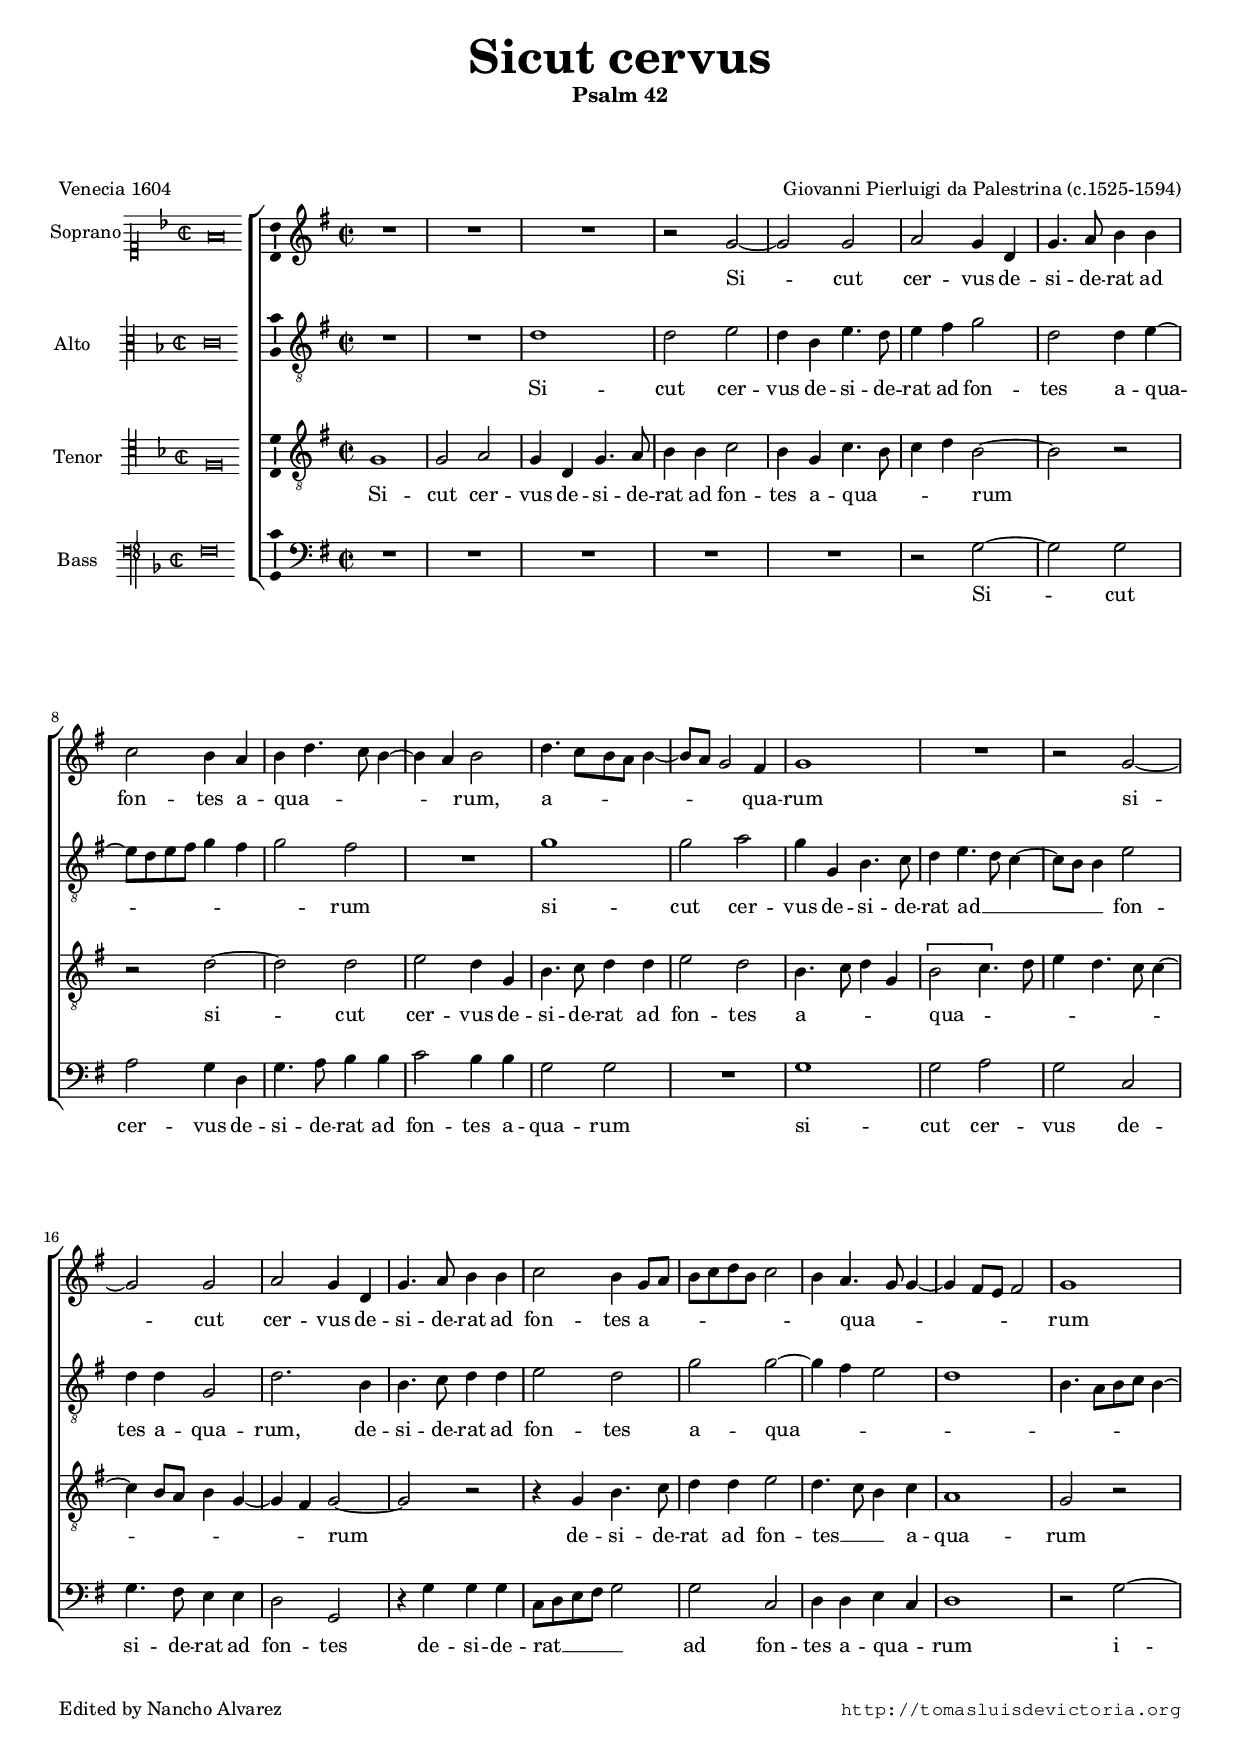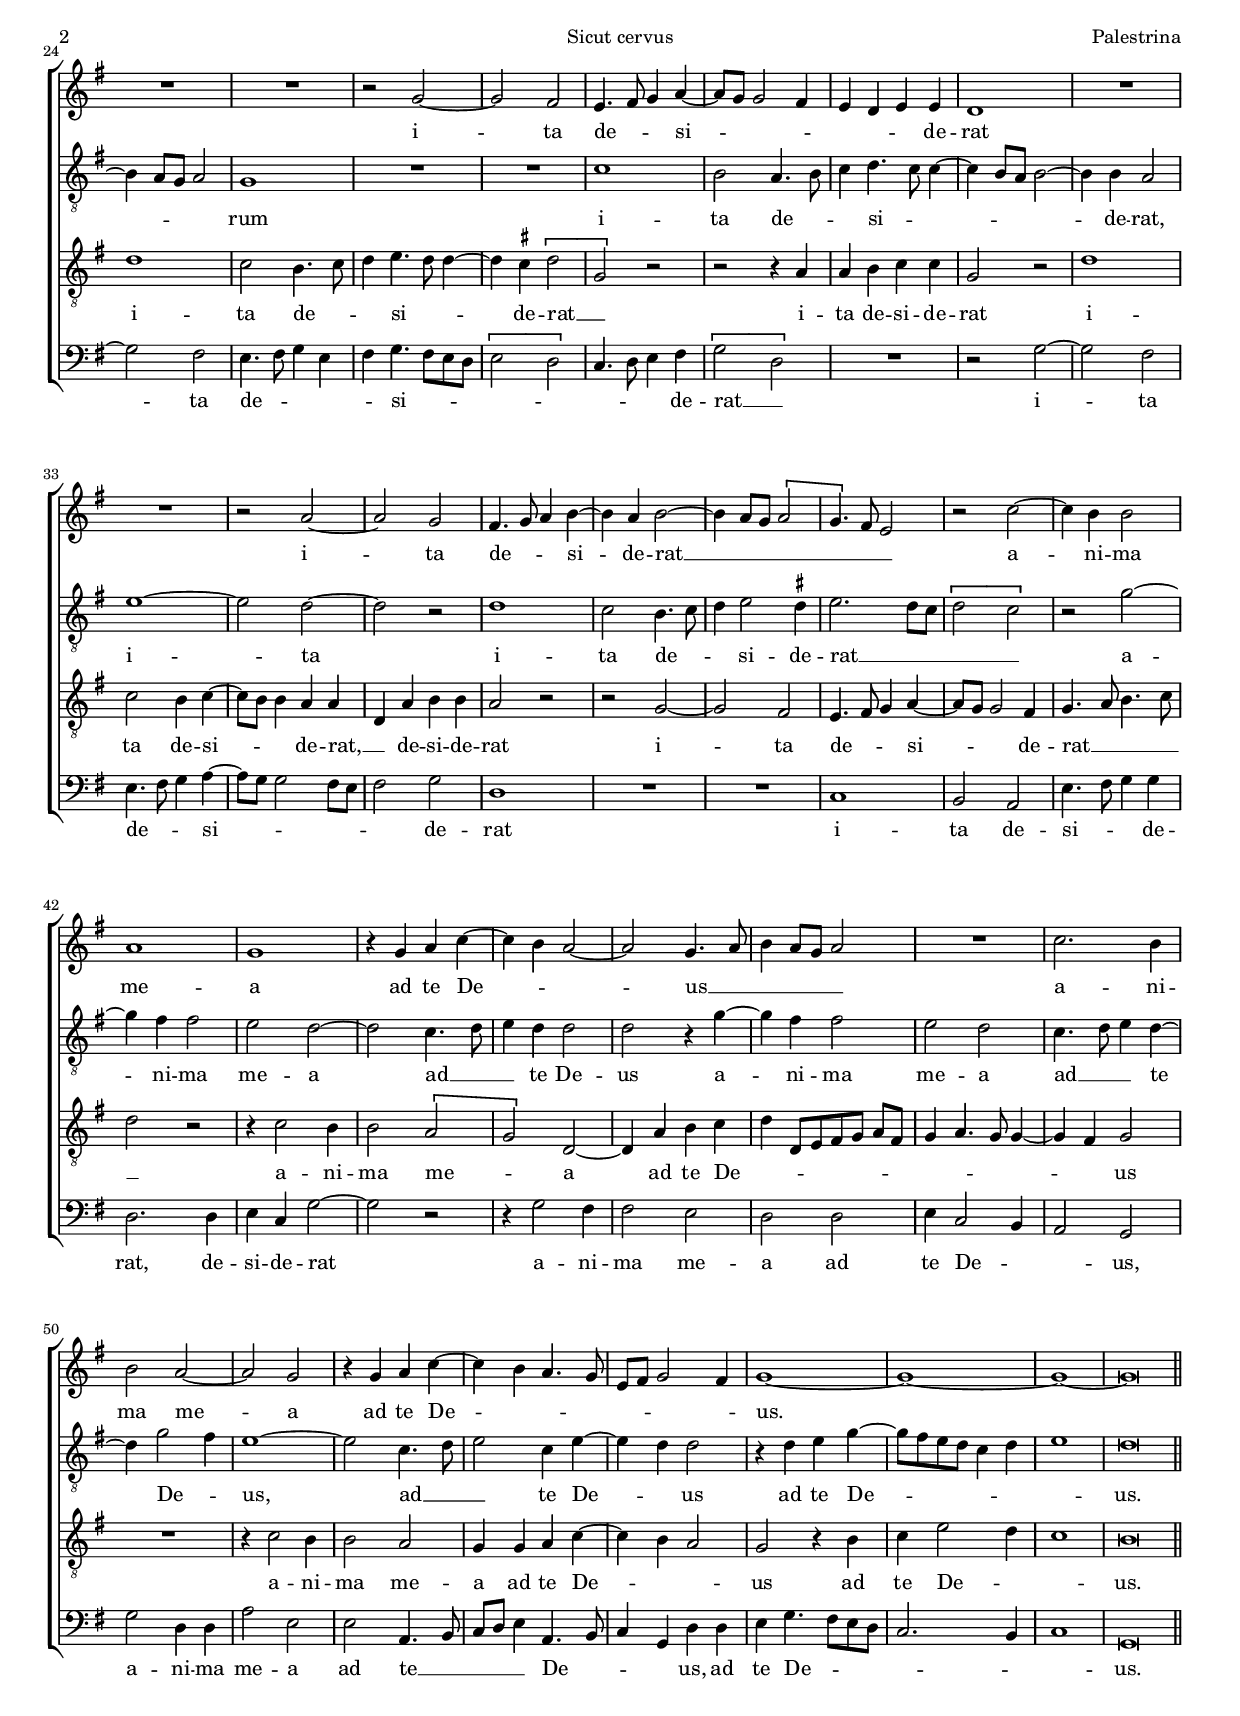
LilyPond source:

\version "2.18.0"

#(set-default-paper-size "a4")
#(set-global-staff-size 16.3)
#(ly:set-option 'point-and-click #f)
%mobile -s15.5 -i3.2

italicas=\override LyricText.font-shape = #'italic
rectas=\override LyricText.font-shape = #'upright
ss=\once \set suggestAccidentals = ##t
incipitwidth = 20

htitle="Sicut cervus"
hcomposer="Palestrina"

% copiado de Breiktopf und Härtel 1862

\header {
	title=\markup{\fontsize #4 "Sicut cervus"}
	subtitle="Psalm 42"
	subsubtitle=\markup{\null \vspace #2.5 }
	composer="Giovanni Pierluigi da Palestrina (c.1525-1594)"
	%opus="(-)"
	poet="Venecia 1604"
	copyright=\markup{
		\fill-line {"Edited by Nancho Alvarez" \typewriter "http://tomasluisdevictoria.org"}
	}
%	tagline=""
}


%%%%%%%%%%%%%%%%%%%%%%%%%%%%%%%%%%%%%%%%%%%%%%%%%%%%%%%%%%%%%%%%%%%%%%%%%%%%%5

global={\key f \major \time 2/2 \skip 1*58 \bar "||" \break
}

cantus=\relative c'{
	R1*3
	r2 f ~
	f f
	g f4 c
	f4. g8 a4 a
	bes2 a4 g
	a c4. bes8 a4 ~
	a g a2
	c4. bes8[ a g] a4 ~
	a8 g f2 e4
	f1
	R1
	r2 f ~
	f f
	g f4 c
	f4. g8 a4 a
	bes2 a4 f8 g
	a bes c a bes2
	a4 g4. f8 f4 ~
	f e8 d e2
	f1
	R1*2
	r2 f ~
	f e
	d4. e8 f4 g ~
	g8 f f2 e4
	d4 c d d
	c1
	R1*2
	r2 g' ~
	g f
	e4. f8 g4 a ~
	a g a2 ~
	a4 g8 f \[g2
	f4.\] e8 d2
	r2 bes' ~
	bes4 a a2
	g1
	f
	r4 f g bes ~
	bes a g2 ~
	g f4. g8
	a4 g8 f g2
	R1
	bes2. a4
	a2 g ~
	g f
	r4 f g bes ~
	bes a g4. f8
	d e f2 e4
	f1 ~
	f ~
	f ~
	f\breve*1/2
}

altus=\relative c'{
	R1*2
	c1
	c2 d
	c4 a d4. c8
	d4 e f2
	c2 c4 d ~
	d8 c d e f4 e
	f2 e
	R1
	f1
	f2 g
	f4 f, a4. bes8
	c4 d4. c8 bes4 ~
	bes8 a a4 d2
	c4 c f,2
	c'2. a4
	a4. bes8 c4 c
	d2 c
	f2 f ~
	f4 e d2
	c1
	a4. g8[ a bes] a4 ~
	a g8 f g2
	f1
	R1*2
	bes1
	a2 g4. a8
	bes4 c4. bes8 bes4 ~
	bes4 a8 g a2 ~
	a4 a g2
	d'1 ~
	d2 c2 ~
	c r
	c1
	bes2 a4. bes8
	c4 d2 \ss cis4
	d2. c8 bes
	\[c2 bes\]
	r2 f' ~
	f4 e e2
	d2 c ~
	c2 bes4. c8
	d4 c c2
	c2 r4 f ~
	f e e2
	d c
	bes4. c8 d4 c ~
	c f2 e4
	d1 ~
	d2 bes4. c8
	d2 bes4 d ~
	d c c2
	r4 c d f ~
	f8 e d c bes4 c
	d1
	c\breve*1/2
}

tenor=\relative c{
	f1
	f2 g
	f4 c f4. g8
	a4 a bes2
	a4 f bes4. a8 
	bes4 c a2 ~
	a r
	r
	c ~
	c c
	d c4 f,
	a4. bes8 c4 c
	d2 c
	a4. bes8 c4 f,
	\[a2 bes4.\] c8
	d4 c4. bes8 bes4 ~
	bes a8 g a4 f ~
	f e f2 ~
	f r
	r4 f a4. bes8
	c4 c d2
	c4. bes8 a4 bes
	g1
	f2 r
	c'1
	bes2 a4. bes8
	c4 d4. c8 c4 ~
	c \ss b \[c2
	f,\] r
	r2 r4 g
	g a bes bes
	f2 r
	c'1
	bes2 a4 bes ~
	bes8 a a4 g g
	c, g' a a
	g2 r
	r f2 ~
	f e
	d4. e8 f4 g ~
	g8 f f2 e4
	f4. g8 a4. bes8
	c2 r
	r4 bes2 a4
	a2 \[g
	f\] c ~
	c4 g' a bes
	c c,8[ d e f] g[ e]
	f4 g4. f8 f4 ~
	f4 e f2
	R1
	r4 bes2 a4
	a2 g
	f4 f g bes ~
	bes a g2
	f r4 a
	bes d2 c4
	bes1
	a\breve*1/2
}

bassus=\relative c{
	R1*5
	r2 f ~
	f f
	g f4 c
	f4. g8 a4 a
	bes2 a4 a
	f2 f
	R1
	f1
	f2 g
	f2 bes,
	f'4. e8 d4 d
	c2 f,
	r4 f' f f
	bes,8 c d e f2
	f2 bes,
	c4 c d bes
	c1
	r2 f ~
	f e
	d4. e8 f4 d
	e f4. e8 d c
	\[d2 c\]
	bes4. c8 d4 e
	\[f2 c\]
	R1
	r2 f ~
	f e
	d4. e8 f4 g ~
	g8 f f2 e8 d
	e2 f
	c1
	R1*2
	bes1
	a2 g
	d'4. e8 f4 f
	c2. c4
	d4 bes f'2 ~
	f2 r
	r4 f2 e4
	e2 d
	c c
	d4 bes2 a4
	g2 f
	f' c4 c
	g'2 d
	d g,4. a8
	bes c d4 g,4. a8
	bes4 f c' c
	d4 f4. e8 d c
	bes2. a4
	bes1
	f\breve*1/2
}

textocantus=\lyricmode{
Si -- cut cer -- vus de -- si -- de -- rat ad fon -- tes a -- qua -- _ _ _ _ rum,
a -- _ _ _ _ _ _ qua -- rum
si -- cut cer -- vus de -- si -- de -- rat ad fon -- tes a -- _ _ _ _ _ _ _ qua -- _ _ _ _ _ rum
i -- ta de -- _ _ si -- _ _ _ _ _ _ de -- rat
i -- ta de -- _ _ si -- de -- rat __ _ _ _ _ _ _ 
a -- ni -- ma me -- a ad te De -- _ _ us __ _ _ _ _ _ 
a -- ni -- ma me -- a
ad te De -- _ _ _ _ _ _ _ us.
}

textoaltus=\lyricmode{
Si -- cut cer -- vus de -- si -- de -- rat ad fon -- tes a -- qua -- _ _ _ _ _ _ rum
si -- cut cer -- vus de -- si -- de -- rat ad __ _ _ _ _ fon -- tes a -- qua -- rum,
de -- si -- de -- rat ad fon -- tes a -- qua -- _ _ _ _ _ _ _ _ _ _ _ rum
i -- ta de -- _ _ si -- _ _ _ _ _ de -- rat,
i -- ta
i -- ta de -- _ _ si -- de -- rat __ _ _ _ _ 
a -- ni -- ma me -- a ad __ _ _ te De -- us
a -- ni -- ma me -- a ad __ _ _ te De -- _ us,
ad __ _ _ te De -- _ us
ad te De -- _ _ _ _ _ _ us.
}

textotenor=\lyricmode{
Si -- cut cer -- vus de -- si -- de -- rat ad fon -- tes a -- qua -- _ _ _ rum
si -- cut cer -- vus de -- si -- de -- rat ad fon -- tes
a -- _ _ _ qua -- _ _ _ _ _ _ _ _ _ _ _ rum
de -- si -- de -- rat ad fon -- tes __ _ _ a -- qua -- rum
i -- ta de -- _ _ si -- _ _ de -- rat __ _ 
i -- ta de -- si -- de -- rat
%i -- ta de -- si -- de -- rat, __ _ i -- ta
i -- ta de -- si -- _ _ de -- rat, __ _ 
de -- si -- de -- rat
i -- ta de -- _ _ si -- _ _ de -- rat __ _ _ _ _ 
a -- ni -- ma me -- _ a ad te De -- _ _ _ _ _ _ _ _ _ _ _ _ us
a -- ni -- ma me -- a ad te De -- _ _ us
ad te De -- _ _ us.
}

textobassus=\lyricmode{
Si -- cut cer -- vus de -- si -- de -- rat ad fon -- tes a -- qua -- rum
si -- cut cer -- vus de -- si -- de -- rat ad fon -- tes
de -- si -- de -- rat __ _ _ _ _
ad fon -- tes a -- qua -- _ rum
i -- ta de -- _ _ _ _ si -- _ _ _ _ _ _ _ _ de -- rat __ _ 
i -- ta de -- _ _ si -- _ _ _ _ _ de -- rat
i -- ta de -- si -- _ _ de -- rat,
de -- si -- de -- rat
a -- ni -- ma me -- a ad te De -- _ _ us,
a -- ni -- ma me -- a ad te __ _ _ _ _ De -- _ _ _ us,
ad te De -- _ _ _ _ _ _ us.
}



incipitcantus=\markup{
	\score{
		{ 
		\set Staff.instrumentName="Soprano"
		\override NoteHead.style = #'neomensural
		\override Staff.TimeSignature.style = #'neomensural
		\cadenzaOn 
		\clef "petrucci-c1"
		\key f \major
		\time 2/2
		f'\breve
		} 
	\layout { line-width=\incipitwidth indent = 0 }
	}
}

incipitaltus=\markup{
	\score{
		{ 
		\set Staff.instrumentName="Alto     "
		\override NoteHead.style = #'neomensural 
		\override Staff.TimeSignature.style = #'neomensural
		\cadenzaOn 
		\clef "petrucci-c3"
		\key f \major
		\time 2/2
		c'\breve
		} 
	\layout { line-width=\incipitwidth indent = 0 }
	}
}


incipittenor=\markup{
	\score{
		{ 
		\set Staff.instrumentName="Tenor   "
 		\override NoteHead.style = #'neomensural 
 		\override Staff.TimeSignature.style = #'neomensural
		\cadenzaOn 
		\clef "petrucci-c4"
		\key f \major
		\time 2/2
		f\breve
		} 
	\layout { line-width=\incipitwidth indent=0 }
	}
}

incipitbassus=\markup{
	\score{
		{ 
		\set Staff.instrumentName="Bass   "
		\override NoteHead.style = #'neomensural
		\override Staff.TimeSignature.style = #'neomensural
		\cadenzaOn 
		\clef "petrucci-f4"
		\key f \major
		\time 2/2
		f\breve
		} 
	\layout { line-width=\incipitwidth indent = 0 }
	}
}

\score {\transpose c' d'{
\new ChoirStaff<<

	\new Staff <<\global
	\new Voice="v1" {
		\set Staff.instrumentName=\incipitcantus
		\clef "treble"
		\cantus }
	\new Lyrics \lyricsto "v1" {\textocantus }
	>>
	
	\new Staff << \global
	\new Voice="v2" {
		\set Staff.instrumentName=\incipitaltus
		\clef "G_8" 
		\altus}
	\new Lyrics \lyricsto "v2" {\textoaltus }
	>>

	
	\new Staff <<\global
	\new Voice="v3" {
		\set Staff.instrumentName=\incipittenor
		\clef "G_8"
		\tenor }
	\new Lyrics \lyricsto "v3" {\textotenor }
	>>
	
	\new Staff <<\global
	\new Voice="v4" {
		\set Staff.instrumentName=\incipitbassus
		\clef "bass" 
		\bassus }
	\new Lyrics \lyricsto "v4" {\textobassus }
	>>
	
>>

	}%transpose

\layout{ 
	\context {\Lyrics 
		\override VerticalAxisGroup.staff-affinity = #UP
		\override VerticalAxisGroup.nonstaff-relatedstaff-spacing =
			#'((basic-distance . 0) (minimum-distance . 0) (padding . 1))
		%\override LyricText.font-size = #1.2
		\override LyricHyphen.minimum-distance = #0.5
	}
	\context {\Score 
		tempoHideNote = ##t
		\override BarNumber.padding = #2 
	}
	\context {\Voice 
		%melismaBusyProperties = #'()
		%autoBeaming = ##f
	}
	\context {\Staff 
                %\RemoveEmptyStaves
                %\override VerticalAxisGroup.remove-first = ##t
		\override VerticalAxisGroup.staff-staff-spacing =
			#'((basic-distance . 11) (minimum-distance . 0) (padding . 1))
		\consists Ambitus_engraver 
		\override LigatureBracket.padding = #1
	}
}

%\midi { \mtempo }

}


\paper{
	evenHeaderMarkup=\markup  \fill-line { \fromproperty #'page:page-number-string \htitle \hcomposer }
	oddHeaderMarkup= \markup  \fill-line { \on-the-fly #not-first-page \hcomposer \on-the-fly #not-first-page \htitle \on-the-fly #not-first-page \fromproperty #'page:page-number-string }
	%system-count=20
	%page-count = 8
	ragged-last-bottom = ##f
	indent=3.4\cm
	system-system-spacing =
	#'((basic-distance . 20) (minimum-distance . 0) (padding . 5))
	top-system-spacing = % header
	#'((basic-distance . 8) (minimum-distance . 0) (padding . 0))
	last-bottom-spacing = % footer
	#'((basic-distance . 12) (minimum-distance . 0) (padding . 0))

}
